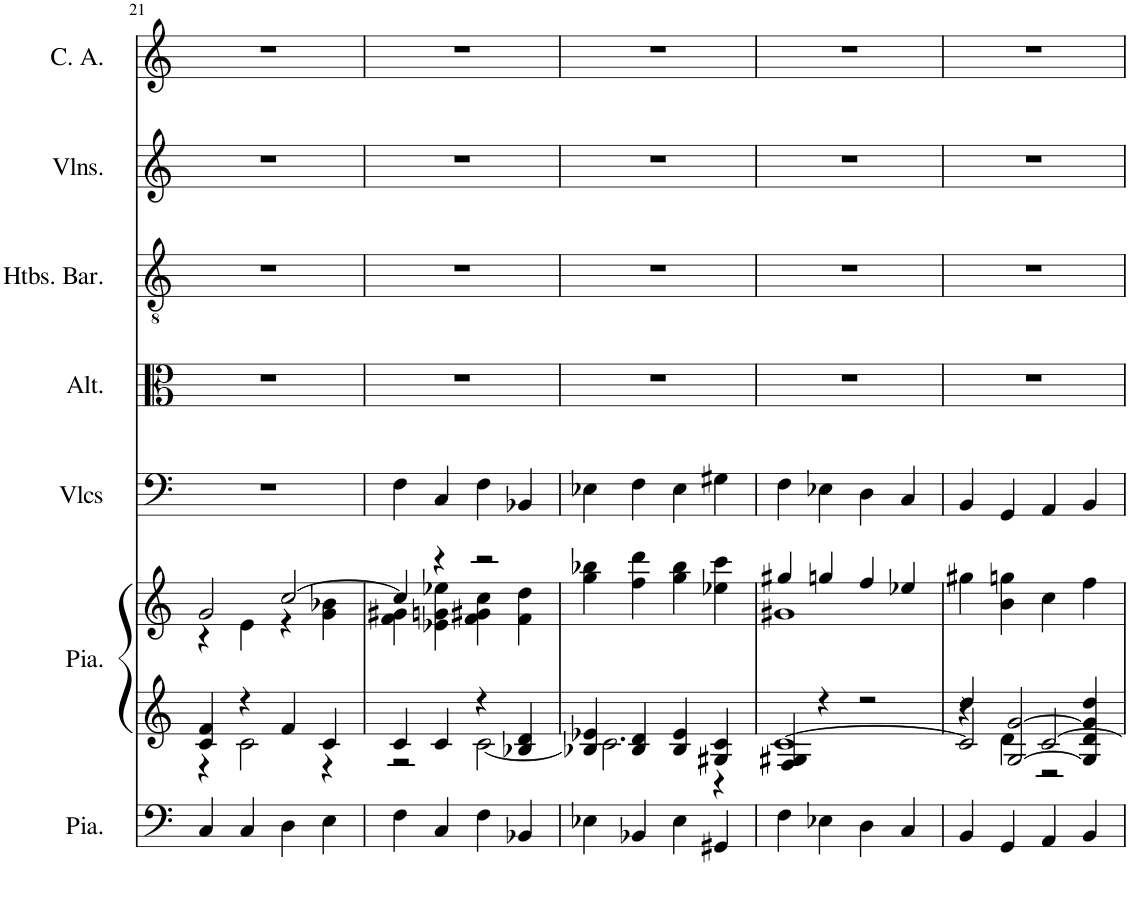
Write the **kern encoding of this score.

**kern	**kern	**kern	**kern	**kern	**kern	**kern	**kern
*part7	*part6	*part6	*part5	*part4	*part3	*part2	*part1
*staff8	*staff7	*staff6	*staff5	*staff4	*staff3	*staff2	*staff1
*I"Piano, Pedals	*I"Piano, Organ	*	*I"Violoncelles, Bass	*I"Altos, Tenor	*I"Hautbois Baryton, Alto	*I"Violons, Soprano	*I"Cor anglais, Baritone solo
*I'Pia.	*I'Pia.	*	*I'Vlcs	*I'Alt.	*I'Htbs. Bar.	*I'Vlns.	*I'C. A.
!!LO:PB:g=z
*clefF4	*clefG2	*clefG2	*clefF4	*clefC3	*clefGv2	*clefG2	*clefG2
*	*	*	*	*	*	*	*Trd4c7
*k[]	*k[]	*k[]	*k[]	*k[]	*k[]	*k[]	*k[]
*M4/4	*M4/4	*M4/4	*M4/4	*M4/4	*M4/4	*M4/4	*M4/4
=21	=21	=21	=21	=21	=21	=21	=21
*	*^	*^	*	*	*	*	*
4C/	4c/ 4f/	4r	2g/	4r	1r	1r	1r	1r	1r
4C/	4r	2c\	.	4e\	.	.	.	.	.
4D\	4f/	.	[2cc/	4r	.	.	.	.	.
4E\	4c/	4r	.	4g\ 4b-X\	.	.	.	.	.
=22	=22	=22	=22	=22	=22	=22	=22	=22	=22
4F\	4c/	2r	4cc/]	4f\ 4g#X\	4F\	1r	1r	1r	1r
4C/	4c/	.	4r	4e-X\ 4gn\ 4ee-X\	4C/	.	.	.	.
4F\	4r	[2c\	2r	4f\ 4g#X\ 4cc\	4F\	.	.	.	.
4BB-X/	4B-X/ 4d/	.	.	4f\ 4dd\	4BB-X/	.	.	.	.
*	*	*	*v	*v	*	*	*	*	*
=23	=23	=23	=23	=23	=23	=23	=23	=23
4E-X\	4B-X/ 4e-X/	2.c\]	4gg\ 4bb-X\	4E-X\	1r	1r	1r	1r
4BB-X/	4B-/ 4d/	.	4ff\ 4ddd\	4F\	.	.	.	.
4E-\	4B-/ 4e-/	.	4gg\ 4bb-\	4E-\	.	.	.	.
4GG#X/	4G#X/ 4c/	4r	4ee-X\ 4ccc\	4G#X\	.	.	.	.
=24	=24	=24	=24	=24	=24	=24	=24	=24
*	*	*	*^	*	*	*	*	*
4F\	4F/ 4G#X/	[1c	4gg#X/	1g#X	4F\	1r	1r	1r	1r
4E-X\	4r	.	4ggn/	.	4E-X\	.	.	.	.
4D\	2r	.	4ff/	.	4D\	.	.	.	.
4C/	.	.	4ee-X/	.	4C/	.	.	.	.
*	*	*	*v	*v	*	*	*	*	*
=25	=25	=25	=25	=25	=25	=25	=25	=25
*	*	*^	*	*	*	*	*	*
4BB/	4dd/	4r	2c/]	4gg#X\	4BB/	1r	1r	1r	1r
4GG/	[2G/ [2g/	4d\	.	4b\ 4ggn\	4GG/	.	.	.	.
4AA/	.	2r	[2c/	4cc\	4AA/	.	.	.	.
4BB/	4G/] 4d/ 4g/] 4dd/	.	.	4ff\	4BB/	.	.	.	.
*	*v	*v	*v	*	*	*	*	*	*
=	=	=	=	=	=	=	=
*-	*-	*-	*-	*-	*-	*-	*-
